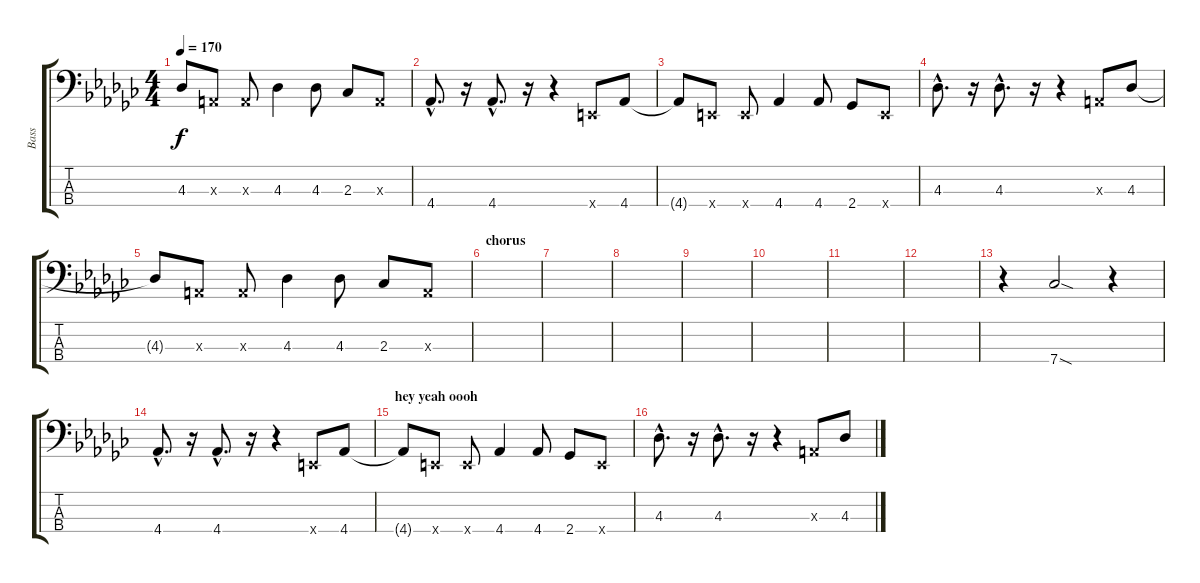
\track ("Bass" "Bass") {instrument electricbassfinger}
\staff {score tabs}
\tuning (G2 D2 A1 E1) {hide}
\ts (4 4)
\tempo 170
\clef f4
\ks ebminor
4.3{t}.8{dy f} 0.3{x}.8 0.3{x}.8 4.3.4 4.3.8 2.3.8 0.3{x}.8 |
4.4{hac}.8{d} r.16 4.4{hac}.8{d} r.16 r.4 0.4{x}.8 4.4.8 |
4.4{t}.8 0.4{x}.8 0.4{x}.8 4.4.4 4.4.8 2.4.8 0.4{x}.8 |
4.3{hac}.8{d} r.16 4.3{hac}.8{d} r.16 r.4 0.3{x}.8 4.3.8 |
4.3{t}.8 0.3{x}.8 0.3{x}.8 4.3.4 4.3.8 2.3.8 0.3{x}.8 |
\section ("" "chorus")
|
|
|
|
|
|
|
r.4 7.4{sod}.2 r.4 |
4.4{hac}.8{d} r.16 4.4{hac}.8{d} r.16 r.4 0.4{x}.8 4.4.8 |
\section ("" "hey yeah oooh")
4.4{t}.8 0.4{x}.8 0.4{x}.8 4.4.4 4.4.8 2.4.8 0.4{x}.8 |
4.3{hac}.8{d} r.16 4.3{hac}.8{d} r.16 r.4 0.3{x}.8 4.3.8
